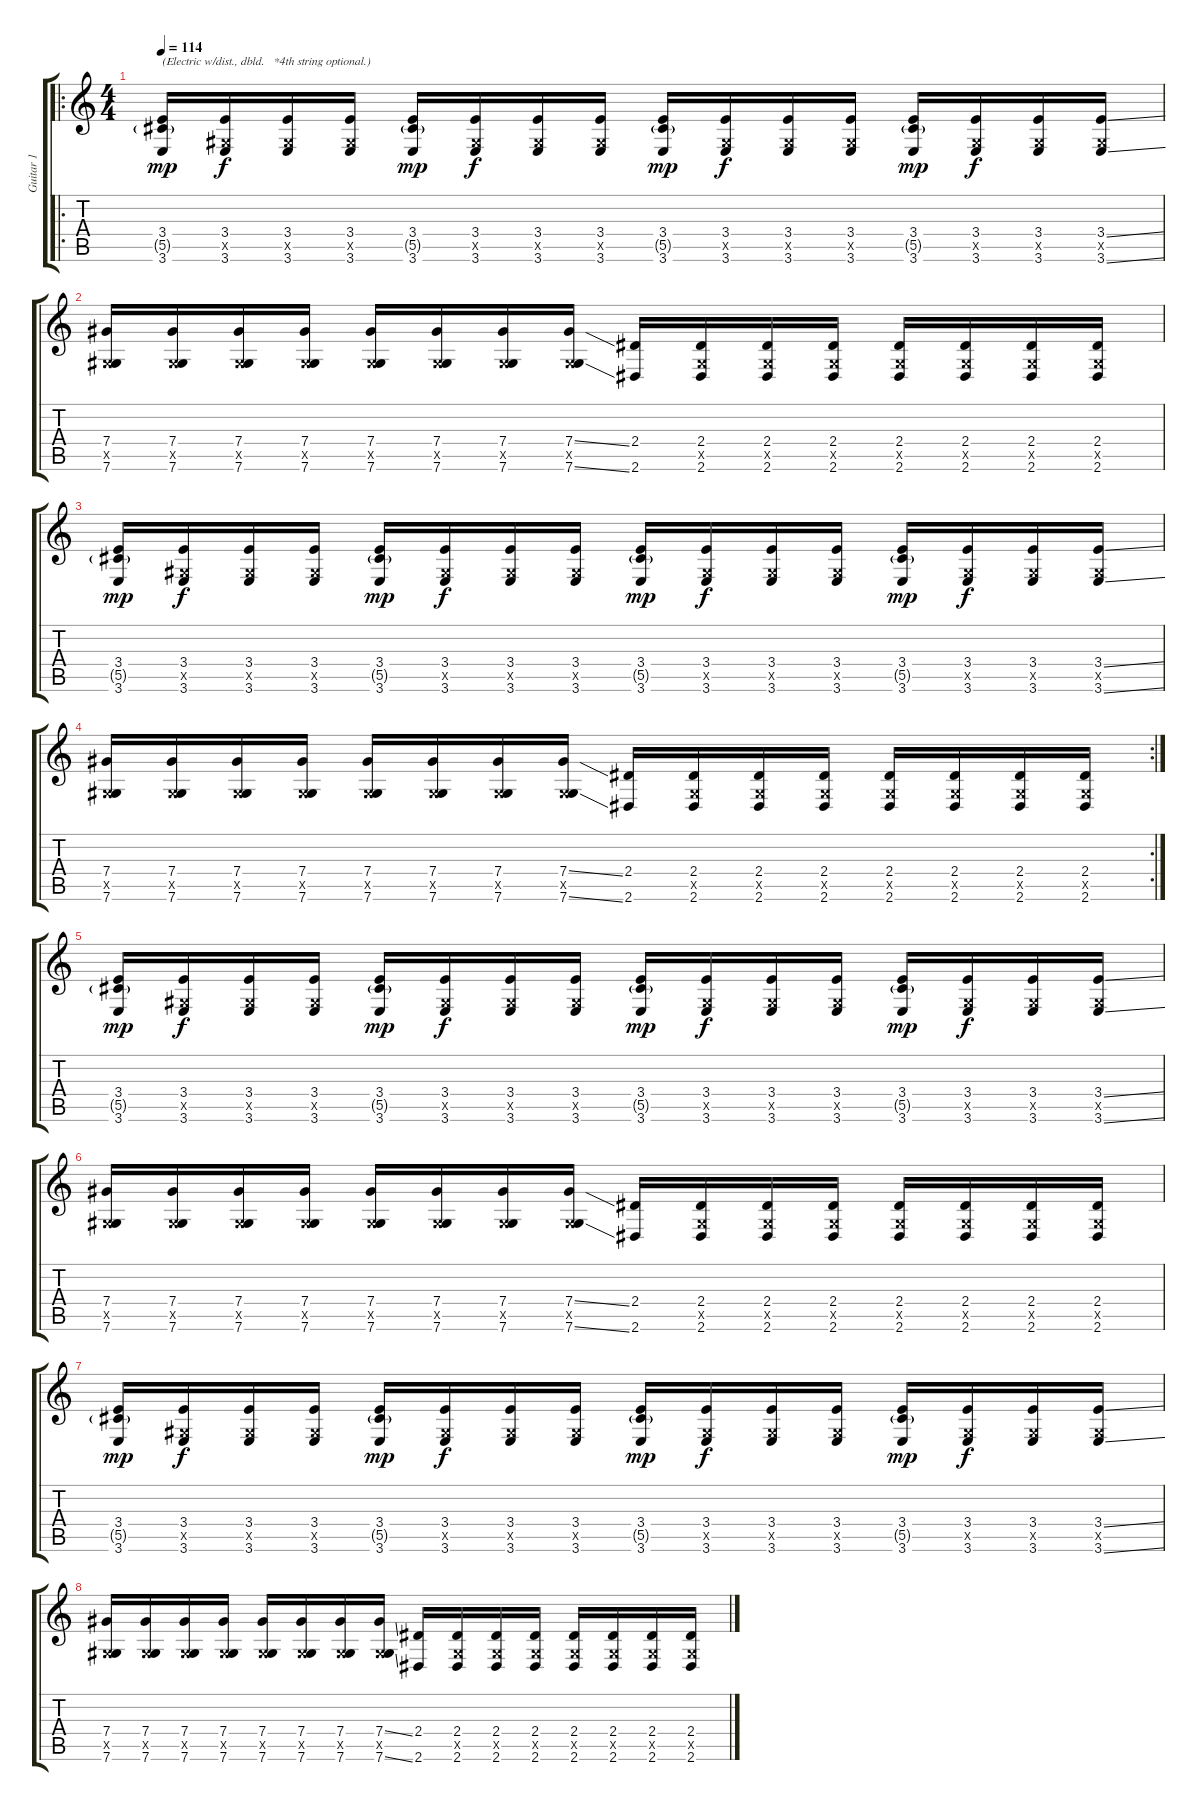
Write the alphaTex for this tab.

\track ("Guitar 1" "Guitar 1") {instrument overdrivenguitar}
\staff {score tabs}
\tuning (Eb4 Bb3 Gb3 Db3 Ab2 Db2) {hide}
\ro
\ts (4 4)
\tempo 114
\clef g2
\ks c
(3.4 5.5{g} 3.6).16{txt "(Electric w/dist., dbld.   *4th string optional.)" dy mp instrument overdrivenguitar} (3.4 0.5{x} 3.6).16{dy f} (3.4 0.5{x} 3.6).16 (3.4 0.5{x} 3.6).16 (3.4 5.5{g} 3.6).16{dy mp} (3.4 0.5{x} 3.6).16{dy f} (3.4 0.5{x} 3.6).16 (3.4 0.5{x} 3.6).16 (3.4 5.5{g} 3.6).16{dy mp} (3.4 0.5{x} 3.6).16{dy f} (3.4 0.5{x} 3.6).16 (3.4 0.5{x} 3.6).16 (3.4 5.5{g} 3.6).16{dy mp} (3.4 0.5{x} 3.6).16{dy f} (3.4 0.5{x} 3.6).16 (3.4{ss} 0.5{x} 3.6{ss}).16 |
(7.4 0.5{x} 7.6).16 (7.4 0.5{x} 7.6).16 (7.4 0.5{x} 7.6).16 (7.4 0.5{x} 7.6).16 (7.4 0.5{x} 7.6).16 (7.4 0.5{x} 7.6).16 (7.4 0.5{x} 7.6).16 (7.4{ss} 0.5{x} 7.6{ss}).16 (2.4 2.6).16 (2.4 0.5{x} 2.6).16 (2.4 0.5{x} 2.6).16 (2.4 0.5{x} 2.6).16 (2.4 0.5{x} 2.6).16 (2.4 0.5{x} 2.6).16 (2.4 0.5{x} 2.6).16 (2.4 0.5{x} 2.6).16 |
(3.4 5.5{g} 3.6).16{dy mp} (3.4 0.5{x} 3.6).16{dy f} (3.4 0.5{x} 3.6).16 (3.4 0.5{x} 3.6).16 (3.4 5.5{g} 3.6).16{dy mp} (3.4 0.5{x} 3.6).16{dy f} (3.4 0.5{x} 3.6).16 (3.4 0.5{x} 3.6).16 (3.4 5.5{g} 3.6).16{dy mp} (3.4 0.5{x} 3.6).16{dy f} (3.4 0.5{x} 3.6).16 (3.4 0.5{x} 3.6).16 (3.4 5.5{g} 3.6).16{dy mp} (3.4 0.5{x} 3.6).16{dy f} (3.4 0.5{x} 3.6).16 (3.4{ss} 0.5{x} 3.6{ss}).16 |
\rc 2
(7.4 0.5{x} 7.6).16 (7.4 0.5{x} 7.6).16 (7.4 0.5{x} 7.6).16 (7.4 0.5{x} 7.6).16 (7.4 0.5{x} 7.6).16 (7.4 0.5{x} 7.6).16 (7.4 0.5{x} 7.6).16 (7.4{ss} 0.5{x} 7.6{ss}).16 (2.4 2.6).16 (2.4 0.5{x} 2.6).16 (2.4 0.5{x} 2.6).16 (2.4 0.5{x} 2.6).16 (2.4 0.5{x} 2.6).16 (2.4 0.5{x} 2.6).16 (2.4 0.5{x} 2.6).16 (2.4 0.5{x} 2.6).16 |
(3.4 5.5{g} 3.6).16{dy mp} (3.4 0.5{x} 3.6).16{dy f} (3.4 0.5{x} 3.6).16 (3.4 0.5{x} 3.6).16 (3.4 5.5{g} 3.6).16{dy mp} (3.4 0.5{x} 3.6).16{dy f} (3.4 0.5{x} 3.6).16 (3.4 0.5{x} 3.6).16 (3.4 5.5{g} 3.6).16{dy mp} (3.4 0.5{x} 3.6).16{dy f} (3.4 0.5{x} 3.6).16 (3.4 0.5{x} 3.6).16 (3.4 5.5{g} 3.6).16{dy mp} (3.4 0.5{x} 3.6).16{dy f} (3.4 0.5{x} 3.6).16 (3.4{ss} 0.5{x} 3.6{ss}).16 |
(7.4 0.5{x} 7.6).16 (7.4 0.5{x} 7.6).16 (7.4 0.5{x} 7.6).16 (7.4 0.5{x} 7.6).16 (7.4 0.5{x} 7.6).16 (7.4 0.5{x} 7.6).16 (7.4 0.5{x} 7.6).16 (7.4{ss} 0.5{x} 7.6{ss}).16 (2.4 2.6).16 (2.4 0.5{x} 2.6).16 (2.4 0.5{x} 2.6).16 (2.4 0.5{x} 2.6).16 (2.4 0.5{x} 2.6).16 (2.4 0.5{x} 2.6).16 (2.4 0.5{x} 2.6).16 (2.4 0.5{x} 2.6).16 |
(3.4 5.5{g} 3.6).16{dy mp} (3.4 0.5{x} 3.6).16{dy f} (3.4 0.5{x} 3.6).16 (3.4 0.5{x} 3.6).16 (3.4 5.5{g} 3.6).16{dy mp} (3.4 0.5{x} 3.6).16{dy f} (3.4 0.5{x} 3.6).16 (3.4 0.5{x} 3.6).16 (3.4 5.5{g} 3.6).16{dy mp} (3.4 0.5{x} 3.6).16{dy f} (3.4 0.5{x} 3.6).16 (3.4 0.5{x} 3.6).16 (3.4 5.5{g} 3.6).16{dy mp} (3.4 0.5{x} 3.6).16{dy f} (3.4 0.5{x} 3.6).16 (3.4{ss} 0.5{x} 3.6{ss}).16 |
(7.4 0.5{x} 7.6).16 (7.4 0.5{x} 7.6).16 (7.4 0.5{x} 7.6).16 (7.4 0.5{x} 7.6).16 (7.4 0.5{x} 7.6).16 (7.4 0.5{x} 7.6).16 (7.4 0.5{x} 7.6).16 (7.4{ss} 0.5{x} 7.6{ss}).16 (2.4 2.6).16 (2.4 0.5{x} 2.6).16 (2.4 0.5{x} 2.6).16 (2.4 0.5{x} 2.6).16 (2.4 0.5{x} 2.6).16 (2.4 0.5{x} 2.6).16 (2.4 0.5{x} 2.6).16 (2.4 0.5{x} 2.6).16
